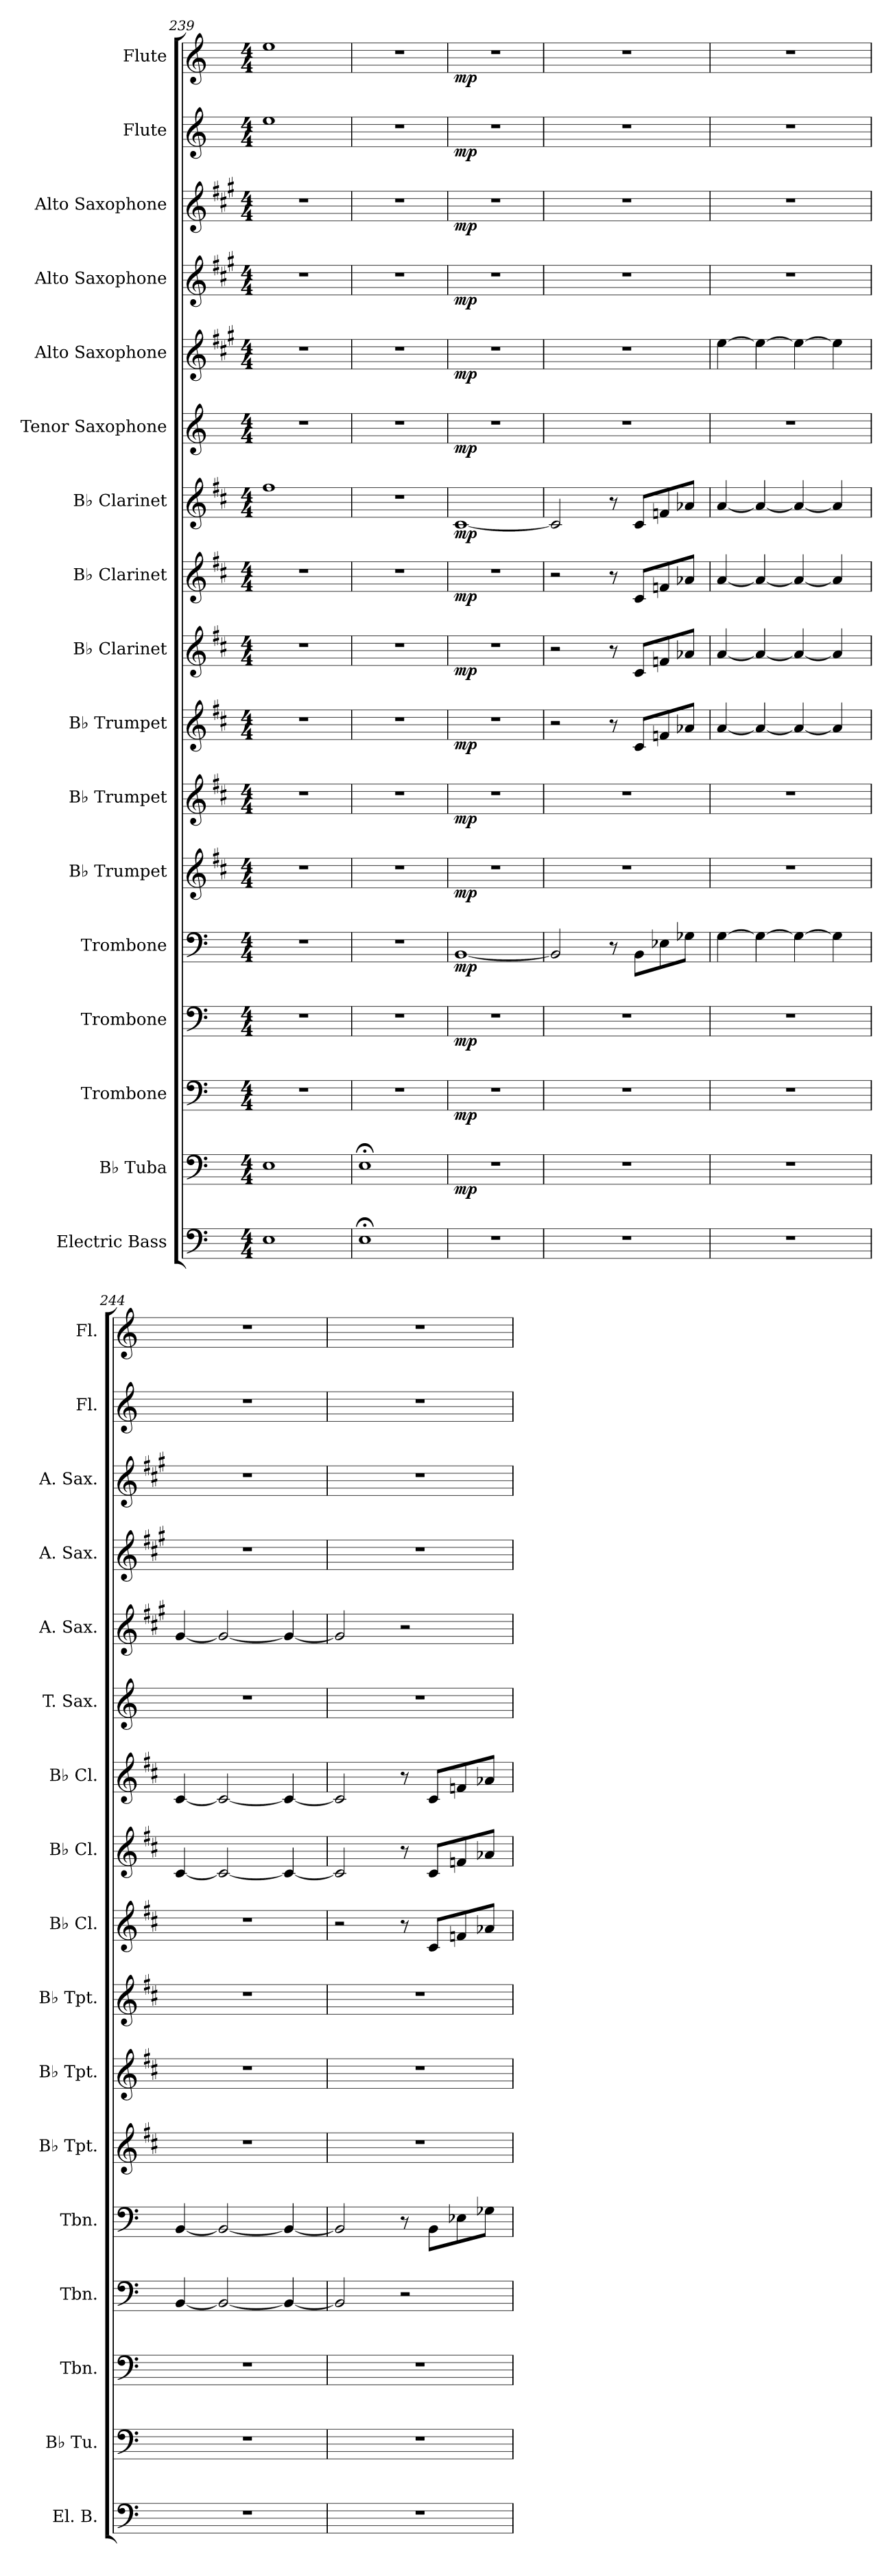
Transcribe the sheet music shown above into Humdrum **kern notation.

**kern	**kern	**dynam	**kern	**dynam	**kern	**dynam	**kern	**dynam	**kern	**dynam	**kern	**dynam	**kern	**dynam	**kern	**dynam	**kern	**dynam	**kern	**dynam	**kern	**dynam	**kern	**dynam	**kern	**dynam	**kern	**dynam	**kern	**dynam	**kern	**dynam
*part17	*part16	*part16	*part15	*part15	*part14	*part14	*part13	*part13	*part12	*part12	*part11	*part11	*part10	*part10	*part9	*part9	*part8	*part8	*part7	*part7	*part6	*part6	*part5	*part5	*part4	*part4	*part3	*part3	*part2	*part2	*part1	*part1
*staff17	*staff16	*staff16	*staff15	*staff15	*staff14	*staff14	*staff13	*staff13	*staff12	*staff12	*staff11	*staff11	*staff10	*staff10	*staff9	*staff9	*staff8	*staff8	*staff7	*staff7	*staff6	*staff6	*staff5	*staff5	*staff4	*staff4	*staff3	*staff3	*staff2	*staff2	*staff1	*staff1
*I"Electric Bass	*I"B♭ Tuba	*	*I"Trombone	*	*I"Trombone	*	*I"Trombone	*	*I"B♭ Trumpet	*	*I"B♭ Trumpet	*	*I"B♭ Trumpet	*	*I"B♭ Clarinet	*	*I"B♭ Clarinet	*	*I"B♭ Clarinet	*	*I"Tenor Saxophone	*	*I"Alto Saxophone	*	*I"Alto Saxophone	*	*I"Alto Saxophone	*	*I"Flute	*	*I"Flute	*
*I'El. B.	*I'B♭ Tu.	*	*I'Tbn.	*	*I'Tbn.	*	*I'Tbn.	*	*I'B♭ Tpt.	*	*I'B♭ Tpt.	*	*I'B♭ Tpt.	*	*I'B♭ Cl.	*	*I'B♭ Cl.	*	*I'B♭ Cl.	*	*I'T. Sax.	*	*I'A. Sax.	*	*I'A. Sax.	*	*I'A. Sax.	*	*I'Fl.	*	*I'Fl.	*
*clefF4	*clefF4	*	*clefF4	*	*clefF4	*	*clefF4	*	*clefG2	*	*clefG2	*	*clefG2	*	*clefG2	*	*clefG2	*	*clefG2	*	*clefG2	*	*clefG2	*	*clefG2	*	*clefG2	*	*clefG2	*	*clefG2	*
*ITrd7c12	*	*	*	*	*	*	*	*	*ITrd1c2	*	*ITrd1c2	*	*ITrd1c2	*	*ITrd1c2	*	*ITrd1c2	*	*ITrd1c2	*	*ITrd8c14	*	*ITrd5c9	*	*ITrd5c9	*	*ITrd5c9	*	*	*	*	*
*k[]	*k[]	*	*k[]	*	*k[]	*	*k[]	*	*k[]	*	*k[]	*	*k[]	*	*k[]	*	*k[]	*	*k[]	*	*k[]	*	*k[]	*	*k[]	*	*k[]	*	*k[]	*	*k[]	*
*M4/4	*M4/4	*	*M4/4	*	*M4/4	*	*M4/4	*	*M4/4	*	*M4/4	*	*M4/4	*	*M4/4	*	*M4/4	*	*M4/4	*	*M4/4	*	*M4/4	*	*M4/4	*	*M4/4	*	*M4/4	*	*M4/4	*
=239	=239	=239	=239	=239	=239	=239	=239	=239	=239	=239	=239	=239	=239	=239	=239	=239	=239	=239	=239	=239	=239	=239	=239	=239	=239	=239	=239	=239	=239	=239	=239	=239
1EE	1E	.	1r	.	1r	.	1r	.	1r	.	1r	.	1r	.	1r	.	1r	.	1ee	.	1r	.	1r	.	1r	.	1r	.	1ee	.	1ee	.
=240	=240	=240	=240	=240	=240	=240	=240	=240	=240	=240	=240	=240	=240	=240	=240	=240	=240	=240	=240	=240	=240	=240	=240	=240	=240	=240	=240	=240	=240	=240	=240	=240
1EE;<	1E;<	.	1r	.	1r	.	1r	.	1r	.	1r	.	1r	.	1r	.	1r	.	1r	.	1r	.	1r	.	1r	.	1r	.	1r	.	1r	.
=241	=241	=241	=241	=241	=241	=241	=241	=241	=241	=241	=241	=241	=241	=241	=241	=241	=241	=241	=241	=241	=241	=241	=241	=241	=241	=241	=241	=241	=241	=241	=241	=241
*	*	*	*	*	*	*	*	*	*	*	*	*	*	*	*	*	*	*	*	*	*	*	*	*	*	*	*	*	*	*	*MM54	*
!	!	!LO:DY:b	!	!LO:DY:b	!	!LO:DY:b	!	!LO:DY:b	!	!LO:DY:b	!	!LO:DY:b	!	!LO:DY:b	!	!LO:DY:b	!	!LO:DY:b	!	!LO:DY:b	!	!LO:DY:b	!	!LO:DY:b	!	!LO:DY:b	!	!LO:DY:b	!	!LO:DY:b	!	!LO:DY:b
1r	1r	mp	1r	mp	1r	mp	[1BB	mp	1r	mp	1r	mp	1r	mp	1r	mp	1r	mp	[1B	mp	1r	mp	1r	mp	1r	mp	1r	mp	1r	mp	1r	mp
=242	=242	=242	=242	=242	=242	=242	=242	=242	=242	=242	=242	=242	=242	=242	=242	=242	=242	=242	=242	=242	=242	=242	=242	=242	=242	=242	=242	=242	=242	=242	=242	=242
1r	1r	.	1r	.	1r	.	2BB/]	.	1r	.	1r	.	2r	.	2r	.	2r	.	2B/]	.	1r	.	1r	.	1r	.	1r	.	1r	.	1r	.
.	.	.	.	.	.	.	8r	.	.	.	.	.	8r	.	8r	.	8r	.	8r	.	.	.	.	.	.	.	.	.	.	.	.	.
.	.	.	.	.	.	.	8BB\L	.	.	.	.	.	8B/L	.	8B/L	.	8B/L	.	8B/L	.	.	.	.	.	.	.	.	.	.	.	.	.
.	.	.	.	.	.	.	8E-X\	.	.	.	.	.	8e-X/	.	8e-X/	.	8e-X/	.	8e-X/	.	.	.	.	.	.	.	.	.	.	.	.	.
.	.	.	.	.	.	.	8G-X\J	.	.	.	.	.	8g-X/J	.	8g-X/J	.	8g-X/J	.	8g-X/J	.	.	.	.	.	.	.	.	.	.	.	.	.
=243	=243	=243	=243	=243	=243	=243	=243	=243	=243	=243	=243	=243	=243	=243	=243	=243	=243	=243	=243	=243	=243	=243	=243	=243	=243	=243	=243	=243	=243	=243	=243	=243
1r	1r	.	1r	.	1r	.	[4G\	.	1r	.	1r	.	[4g/	.	[4g/	.	[4g/	.	[4g/	.	1r	.	[4g\	.	1r	.	1r	.	1r	.	1r	.
.	.	.	.	.	.	.	4G\_	.	.	.	.	.	4g/_	.	4g/_	.	4g/_	.	4g/_	.	.	.	4g\_	.	.	.	.	.	.	.	.	.
.	.	.	.	.	.	.	4G\_	.	.	.	.	.	4g/_	.	4g/_	.	4g/_	.	4g/_	.	.	.	4g\_	.	.	.	.	.	.	.	.	.
.	.	.	.	.	.	.	4G\]	.	.	.	.	.	4g/]	.	4g/]	.	4g/]	.	4g/]	.	.	.	4g\]	.	.	.	.	.	.	.	.	.
!!LO:PB:g=z
=244	=244	=244	=244	=244	=244	=244	=244	=244	=244	=244	=244	=244	=244	=244	=244	=244	=244	=244	=244	=244	=244	=244	=244	=244	=244	=244	=244	=244	=244	=244	=244	=244
1r	1r	.	1r	.	[4BB/	.	[4BB/	.	1r	.	1r	.	1r	.	1r	.	[4B/	.	[4B/	.	1r	.	[4B/	.	1r	.	1r	.	1r	.	1r	.
.	.	.	.	.	2BB/_	.	2BB/_	.	.	.	.	.	.	.	.	.	2B/_	.	2B/_	.	.	.	2B/_	.	.	.	.	.	.	.	.	.
.	.	.	.	.	4BB/_	.	4BB/_	.	.	.	.	.	.	.	.	.	4B/_	.	4B/_	.	.	.	4B/_	.	.	.	.	.	.	.	.	.
=245	=245	=245	=245	=245	=245	=245	=245	=245	=245	=245	=245	=245	=245	=245	=245	=245	=245	=245	=245	=245	=245	=245	=245	=245	=245	=245	=245	=245	=245	=245	=245	=245
1r	1r	.	1r	.	2BB/]	.	2BB/]	.	1r	.	1r	.	1r	.	2r	.	2B/]	.	2B/]	.	1r	.	2B/]	.	1r	.	1r	.	1r	.	1r	.
.	.	.	.	.	2r	.	8r	.	.	.	.	.	.	.	8r	.	8r	.	8r	.	.	.	2r	.	.	.	.	.	.	.	.	.
.	.	.	.	.	.	.	8BB\L	.	.	.	.	.	.	.	8B/L	.	8B/L	.	8B/L	.	.	.	.	.	.	.	.	.	.	.	.	.
.	.	.	.	.	.	.	8E-X\	.	.	.	.	.	.	.	8e-X/	.	8e-X/	.	8e-X/	.	.	.	.	.	.	.	.	.	.	.	.	.
.	.	.	.	.	.	.	8G-X\J	.	.	.	.	.	.	.	8g-X/J	.	8g-X/J	.	8g-X/J	.	.	.	.	.	.	.	.	.	.	.	.	.
=	=	=	=	=	=	=	=	=	=	=	=	=	=	=	=	=	=	=	=	=	=	=	=	=	=	=	=	=	=	=	=	=
*-	*-	*-	*-	*-	*-	*-	*-	*-	*-	*-	*-	*-	*-	*-	*-	*-	*-	*-	*-	*-	*-	*-	*-	*-	*-	*-	*-	*-	*-	*-	*-	*-
